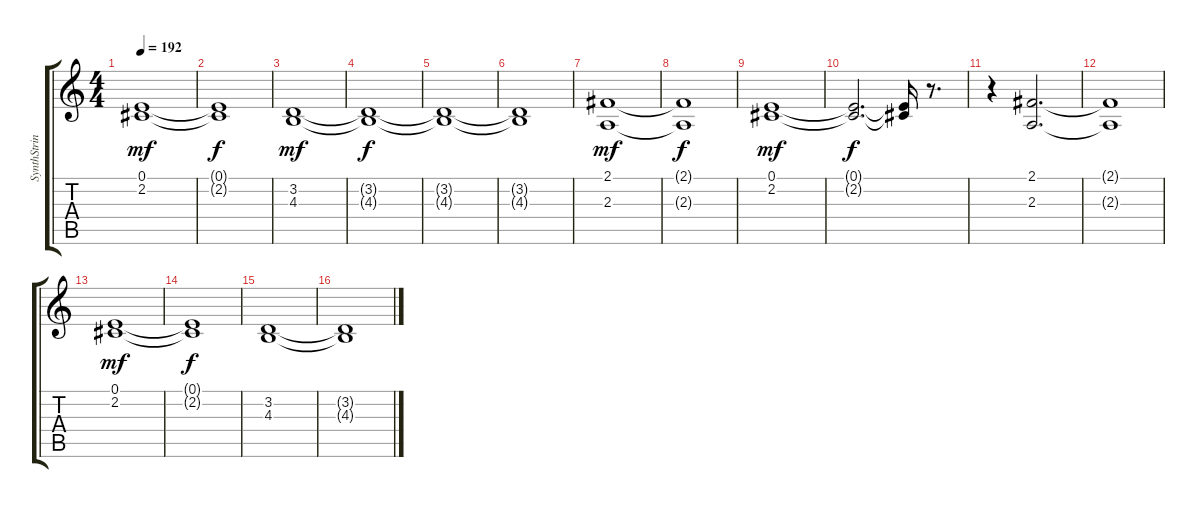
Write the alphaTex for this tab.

\track ("SynthStrings1" "SynthStrin") {instrument synthstrings1}
\staff {score tabs}
\tuning (E4 B3 G3 D3 A2 E2) {hide}
\ts (4 4)
\tempo 192
\clef g2
\ks c
(0.1 2.2).1{dy mf} |
(0.1{t} 2.2{t}).1{dy f} |
(3.2 4.3).1{dy mf} |
(3.2{t} 4.3{t}).1{dy f} |
(3.2{t} 4.3{t}).1 |
(3.2{t} 4.3{t}).1 |
(2.1 2.3).1{dy mf} |
(2.1{t} 2.3{t}).1{dy f} |
(0.1 2.2).1{dy mf} |
(0.1{t} 2.2{t}).2{d dy f} (0.1{t} 2.2{t}).16 r.8{d} |
r.4 (2.1 2.3).2{d} |
(2.1{t} 2.3{t}).1 |
(0.1 2.2).1{dy mf} |
(0.1{t} 2.2{t}).1{dy f} |
(3.2 4.3).1 |
(3.2{t} 4.3{t}).1
